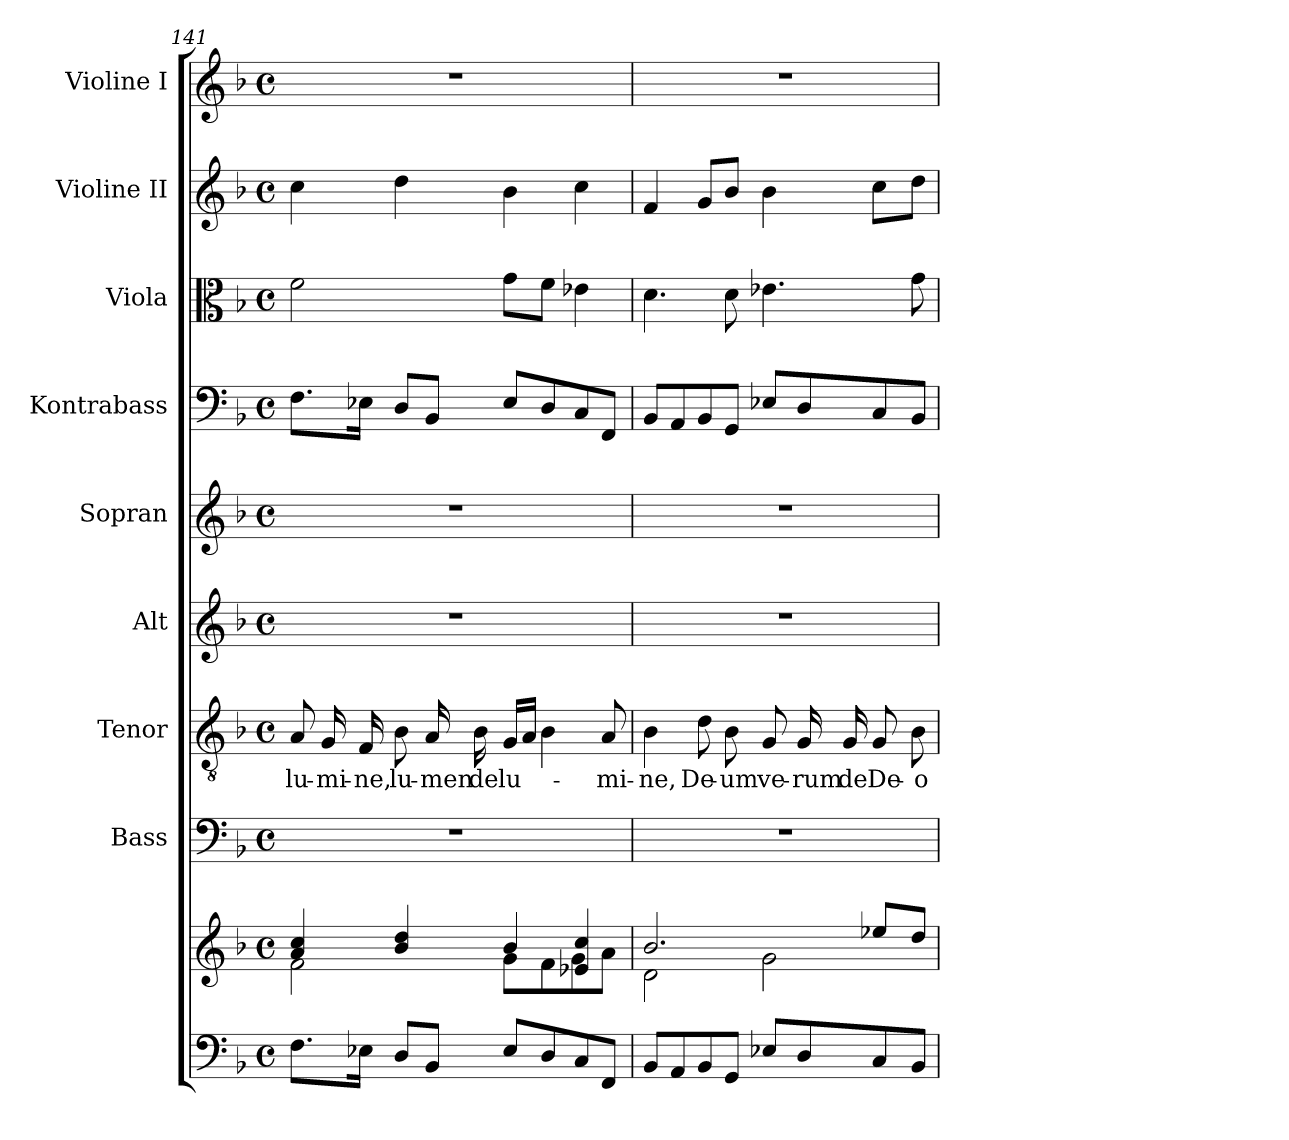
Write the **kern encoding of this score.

**kern	**kern	**kern	**kern	**text	**kern	**kern	**kern	**kern	**kern	**kern
*part9	*part9	*part8	*part7	*part7	*part6	*part5	*part4	*part3	*part2	*part1
*staff10	*staff9	*staff8	*staff7	*staff7	*staff6	*staff5	*staff4	*staff3	*staff2	*staff1
*	*	*I"Bass	*I"Tenor	*	*I"Alt	*I"Sopran	*I"Kontrabass	*I"Viola	*I"Violine II	*I"Violine I
*	*	*I'B.	*I'T.	*	*I'A.	*I'S.	*I'Kb.	*I'Vla.	*I'Vl. II	*I'Vl. I
*clefF4	*clefG2	*clefF4	*clefGv2	*	*clefG2	*clefG2	*clefF4	*clefC3	*clefG2	*clefG2
*	*	*	*	*	*	*	*ITrd7c12	*	*	*
*k[b-]	*k[b-]	*k[b-]	*k[b-]	*	*k[b-]	*k[b-]	*k[b-]	*k[b-]	*k[b-]	*k[b-]
*F:	*F:	*F:	*F:	*	*F:	*F:	*F:	*F:	*F:	*F:
*M4/4	*M4/4	*M4/4	*M4/4	*	*M4/4	*M4/4	*M4/4	*M4/4	*M4/4	*M4/4
*met(c)	*met(c)	*met(c)	*met(c)	*	*met(c)	*met(c)	*met(c)	*met(c)	*met(c)	*met(c)
=141	=141	=141	=141	=141	=141	=141	=141	=141	=141	=141
*	*^	*	*	*	*	*	*	*	*	*
!	!	!	!	!	!LO:LY:b	!	!	!	!	!	!
8.F\L	4a/ 4cc/	2f\	1r	8A/	lu-	1r	1r	8.FF\L	2f\	4cc\	1r
!	!	!	!	!	!LO:LY:b	!	!	!	!	!	!
.	.	.	.	16G/	-mi-	.	.	.	.	.	.
!	!	!	!	!	!LO:LY:b	!	!	!	!	!	!
16E-X\Jk	.	.	.	16F/	-ne,	.	.	16EE-X\Jk	.	.	.
!	!	!	!	!	!LO:LY:b	!	!	!	!	!	!
8D/L	4b-/ 4dd/	.	.	8B-\	lu-	.	.	8DD/L	.	4dd\	.
!	!	!	!	!	!LO:LY:b	!	!	!	!	!	!
8BB-/J	.	.	.	16A/	-men	.	.	8BBB-/J	.	.	.
!	!	!	!	!	!LO:LY:b	!	!	!	!	!	!
.	.	.	.	16B-\	de	.	.	.	.	.	.
!	!	!	!	!	!LO:LY:b	!	!	!	!	!	!
8E-/L	4b-/	8g\L	.	16G/LL	lu-	.	.	8EE-/L	8g\L	4b-\	.
.	.	.	.	16A/JJ	.	.	.	.	.	.	.
8D/	.	8f\	.	4B-\	.	.	.	8DD/	8f\J	.	.
8C/	4e-X/ 4cc/	8g\	.	.	.	.	.	8CC/	4e-X\	4cc\	.
!	!	!	!	!	!LO:LY:b	!	!	!	!	!	!
8FF/J	.	8a\J	.	8A/	-mi-	.	.	8FFF/J	.	.	.
=142	=142	=142	=142	=142	=142	=142	=142	=142	=142	=142	=142
!	!	!	!	!	!LO:LY:b	!	!	!	!	!	!
8BB-/L	2.b-/	2d\	1r	4B-\	-ne,	1r	1r	8BBB-/L	4.d\	4f/	1r
8AA/	.	.	.	.	.	.	.	8AAA/	.	.	.
!	!	!	!	!	!LO:LY:b	!	!	!	!	!	!
8BB-/	.	.	.	8d\	De-	.	.	8BBB-/	.	8g/L	.
!	!	!	!	!	!LO:LY:b	!	!	!	!	!	!
8GG/J	.	.	.	8B-\	-um	.	.	8GGG/J	8d\	8b-/J	.
!	!	!	!	!	!LO:LY:b	!	!	!	!	!	!
8E-X/L	.	2g\	.	8G/	ve-	.	.	8EE-X/L	4.e-X\	4b-\	.
!	!	!	!	!	!LO:LY:b	!	!	!	!	!	!
8D/	.	.	.	16G/	-rum	.	.	8DD/	.	.	.
!	!	!	!	!	!LO:LY:b	!	!	!	!	!	!
.	.	.	.	16G/	de	.	.	.	.	.	.
!	!	!	!	!	!LO:LY:b	!	!	!	!	!	!
8C/	8ee-X/L	.	.	8G/	De-	.	.	8CC/	.	8cc\L	.
!	!	!	!	!	!LO:LY:b	!	!	!	!	!	!
8BB-/J	8dd/J	.	.	8B-\	-o	.	.	8BBB-/J	8g\	8dd\J	.
*	*v	*v	*	*	*	*	*	*	*	*	*
=	=	=	=	=	=	=	=	=	=	=
*-	*-	*-	*-	*-	*-	*-	*-	*-	*-	*-
